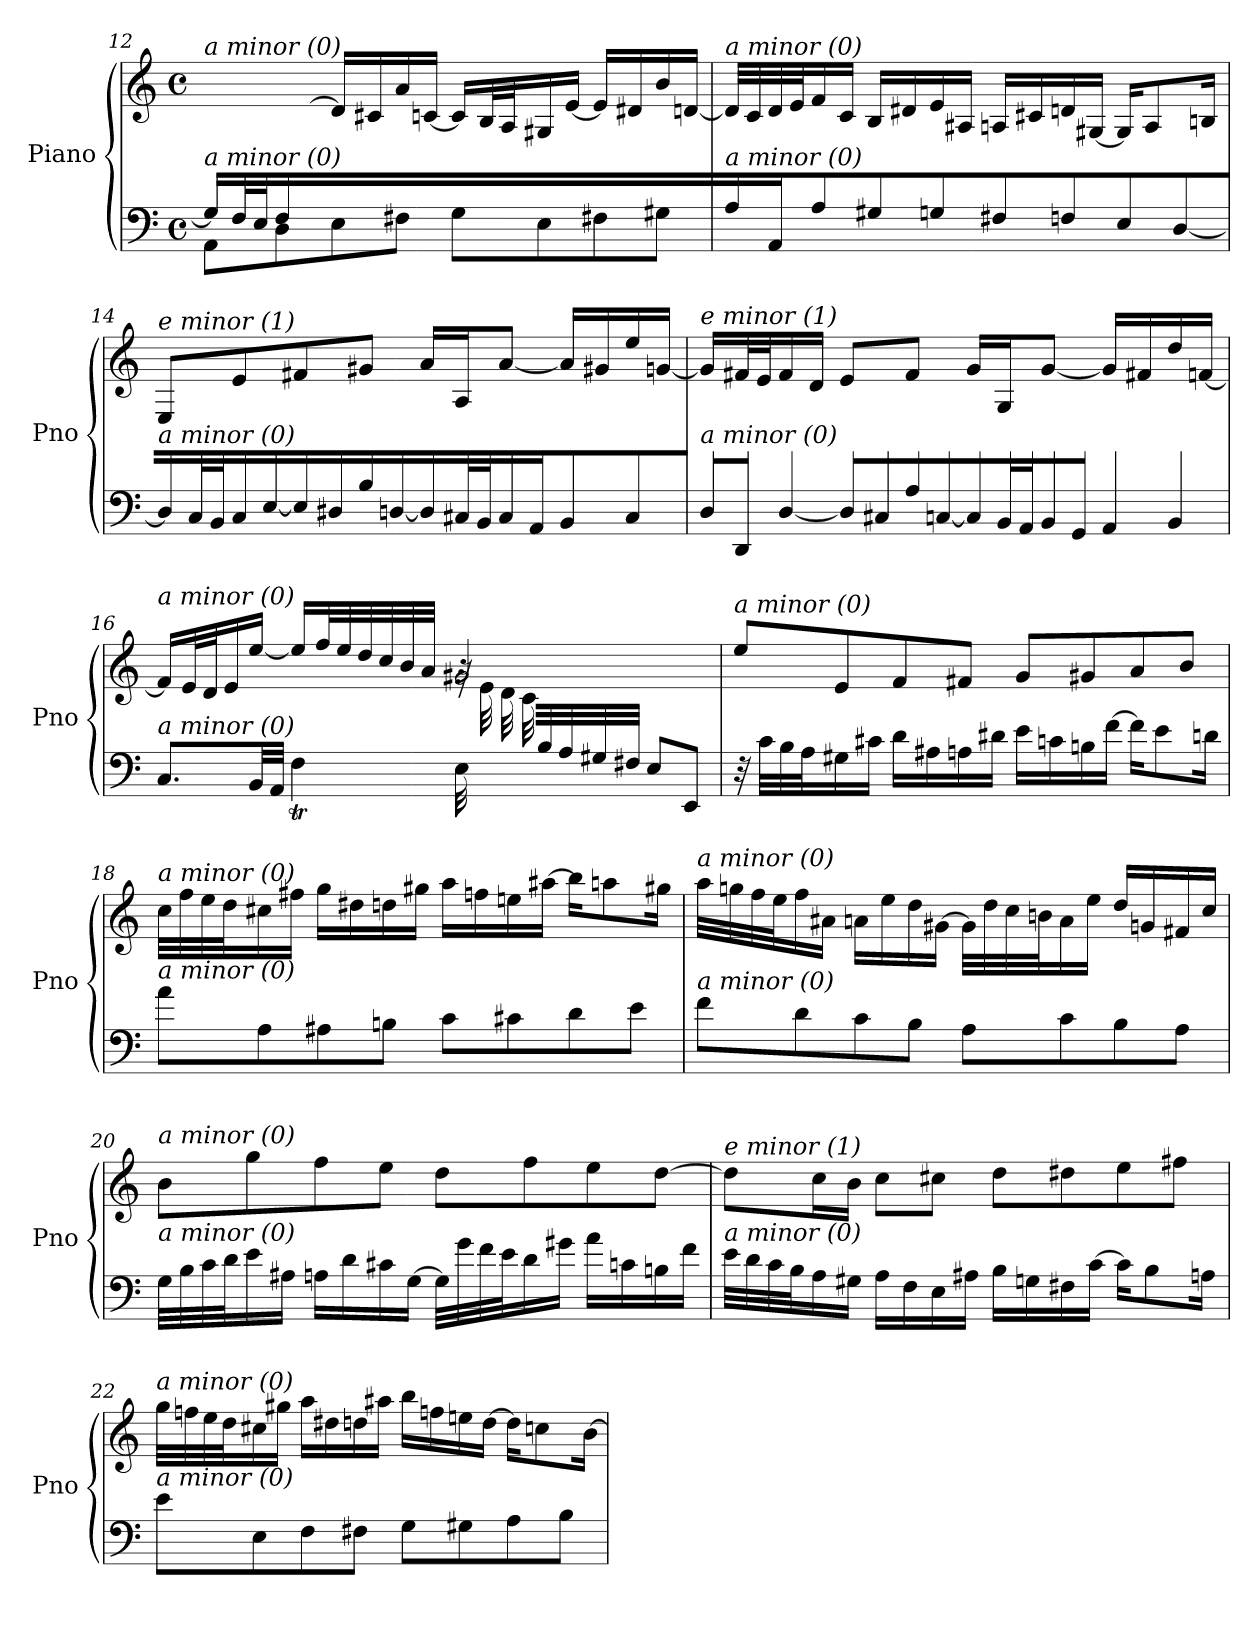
**kern	**kern
*part1	*part1
*staff2	*staff1
*I"Piano	*
*I'Pno	*
*clefF4	*clefG2
*k[]	*k[]
*M4/4	*M4/4
*met(c)	*met(c)
=12	=12
*^	*
!	!	!LO:TX:i:t=a minor (0)
!LO:TX:i:t=a minor (0)	!	!
16G/LL]	8AA\L	8.ryy
32F/L	.	.
32E/J	.	.
16F/	8D\	.
2ryy	.	[16d\JJ
.	8E\	16d/LL]
.	.	16c#X/
.	8F#X\J	16a/
.	.	[16cn/JJ
.	8G\L	16c/LL]
.	.	32B/L
.	.	32A/J
.	8E\	16G#X/
4ryy	.	[16e/JJ
.	8F#X\	16e/LL]
.	.	16d#X/
.	8G#X\J	16b/
16ryy	.	[16dn/JJ
*v	*v	*
!!LO:LB:g=z
=13	=13
!	!LO:TX:i:t=a minor (0)
!LO:TX:i:t=a minor (0)	!
16A\LL	32d/LLL]
.	32c/
16AA\J	32d/
.	32e/J
8A\J	16f/
.	16c/JJ
8G#X\L	16B/LL
.	16d#X/
8Gn\J	16e/
.	16A#Xi/JJ
8F#X\L	16A/LL
.	16c#X/
8Fn\	16dn/
.	[16G#X/JJ
8E\	16G#/KL]
.	8A/
[8D\J	.
.	16Bn/Jk
=14	=14
!	!LO:TX:i:t=e minor (1)
!LO:TX:i:t=a minor (0)	!
16D\LL]	8E/L
32C\L	.
32BB\J	.
16C\	8e/
[16E\JJ	.
16E\LL]	8f#X/
16D#X\	.
16B\	8g#X/J
[16Dn\JJ	.
16D/LL]	16a/LL
32C#X/L	16A/J
32BB/J	.
16C#/	[8a/J
16AA/JJ	.
8BB/L	16a/LL]
.	16g#X/
8C#/J	16ee/
.	[16gn/JJ
!!LO:LB:g=z
=15	=15
!	!LO:TX:i:t=e minor (1)
!LO:TX:i:t=a minor (0)	!
16D/LL	16g/LL]
16DD/J	32f#X/L
.	32e/J
[8D/J	16f#/
.	16d/JJ
16D/LL]	8e/L
16C#X/	.
16A/	8f#/J
[16Cn/JJ	.
16C/LL]	16g/LL
32BB/L	16G/J
32AA/J	.
16BB/	[8g/J
16GG/JJ	.
8AA/L	16g/LL]
.	16f#X/
8BB/J	16dd/
.	[16fn/JJ
=16	=16
*^	*^
!	!	!LO:TX:i:t=a minor (0)	!
!LO:TX:i:t=a minor (0)	!	!	!
2ryy	8.C/L	16f/LL]	2ryy
.	.	32e/L	.
.	.	32d/J	.
.	.	16e/	.
.	32BB/LL	[16ee/JJ	.
.	32AA/JJJ	.	.
.	4FT\	16ee/LL]	.
.	.	32ff/L	.
.	.	32ee/	.
.	.	32dd/	.
.	.	32cc/	.
.	.	32b/	.
.	.	32a/JJJ	.
8ryy	32E\	2g#X/	32rg
.	32ryy	.	32e\LLL
.	16ryy	.	32d\
.	.	.	32c\
32B/	8ryy	.	8ryy
32A/	.	.	.
32G#X/	.	.	.
32F#X/JJJ	.	.	.
4ryy	8E/L	.	4ryy
.	8EE/J	.	.
*	*	*v	*v
!!LO:LB:g=z
=17	=17	=17
!	!	!LO:TX:i:t=a minor (0)
!LO:TX:i:t=a minor (0)	!	!
*v	*v	*
32r	8ee\L
32c\LLL	.
32B\	.
32A\J	.
16G#X\	8e/
16c#X\JJ	.
16d\LL	8f/
16A#Xi\	.
16A\	8f#X/J
16d#X\JJ	.
16e\LL	8g/L
16cn\	.
16Bn\	8g#X/
[16f\JJ	.
16f\KL]	8a/
8e\	.
.	8b/J
16dn\Jk	.
=18	=18
!	!LO:TX:i:t=a minor (0)
!LO:TX:i:t=a minor (0)	!
8a\L	32cc\LLL
.	32ff\
.	32ee\
.	32dd\J
8A\	16cc#X\
.	16ff#X\JJ
8A#Xi\	16gg\LL
.	16dd#Xi\
8Bn\J	16dd\
.	16gg#X\JJ
8c\L	16aa\LL
.	16ffn\
8c#X\	16een\
.	[16aa#Xi\JJ
8d\	16bb-\KL]
.	8aa\
8e\J	.
.	16gg#X\Jk
!!LO:LB:g=z
=19	=19
!	!LO:TX:i:t=a minor (0)
!LO:TX:i:t=a minor (0)	!
8f\L	32aa\LLL
.	32ggn\
.	32ff\
.	32ee\J
8d\	16ff\
.	16a#Xi\JJ
8c\	16a\LL
.	16ee\
8B\J	16dd\
.	[16g#X\JJ
8A\L	32g#\LLL]
.	32dd\
.	32cc\
.	32bn\J
8c\	16a\
.	16ee\JJ
8B\	16dd/LL
.	16gn/
8A\J	16f#X/
.	16cc/JJ
=20	=20
!	!LO:TX:i:t=a minor (0)
!LO:TX:i:t=a minor (0)	!
32G\LLL	8b\L
32B\	.
32c\	.
32d\J	.
16e\	8gg\
16A#Xi\JJ	.
16A\LL	8ff\
16d\	.
16c#X\	8ee\J
[16G\JJ	.
32G\LLL]	8dd\L
32g\	.
32f\	.
32e\J	.
16d\	8ff\
16g#X\JJ	.
16a\LL	8ee\
16cn\	.
16Bn\	[8dd\J
16f\JJ	.
!!LO:LB:g=z
=21	=21
!	!LO:TX:i:t=e minor (1)
!LO:TX:i:t=a minor (0)	!
32e\LLL	8dd\L]
32d\	.
32c\	.
32B\J	.
16A\	16cc\L
16G#X\JJ	16b\JJ
16A\LL	8cc\L
16F\	.
16E\	8cc#X\J
16A#X\JJ	.
16B\LL	8dd\L
16Gn\	.
16F#X\	8dd#X\
[16c\JJ	.
16c\KL]	8ee\
8B\	.
.	8ff#X\J
16An\Jk	.
=22	=22
!	!LO:TX:i:t=a minor (0)
!LO:TX:i:t=a minor (0)	!
8e\L	32gg\LLL
.	32ffn\
.	32ee\
.	32dd\J
8E\	16cc#X\
.	16gg#X\JJ
8F\	16aa\LL
.	16dd#Xi\
8F#X\J	16dd\
.	16aa#X\JJ
8G\L	16bb\LL
.	16ffn\
8G#X\	16een\
.	[16dd\JJ
8A\	16dd\KL]
.	8ccn\
8B\J	.
.	[16b\Jk
=	=
*-	*-
